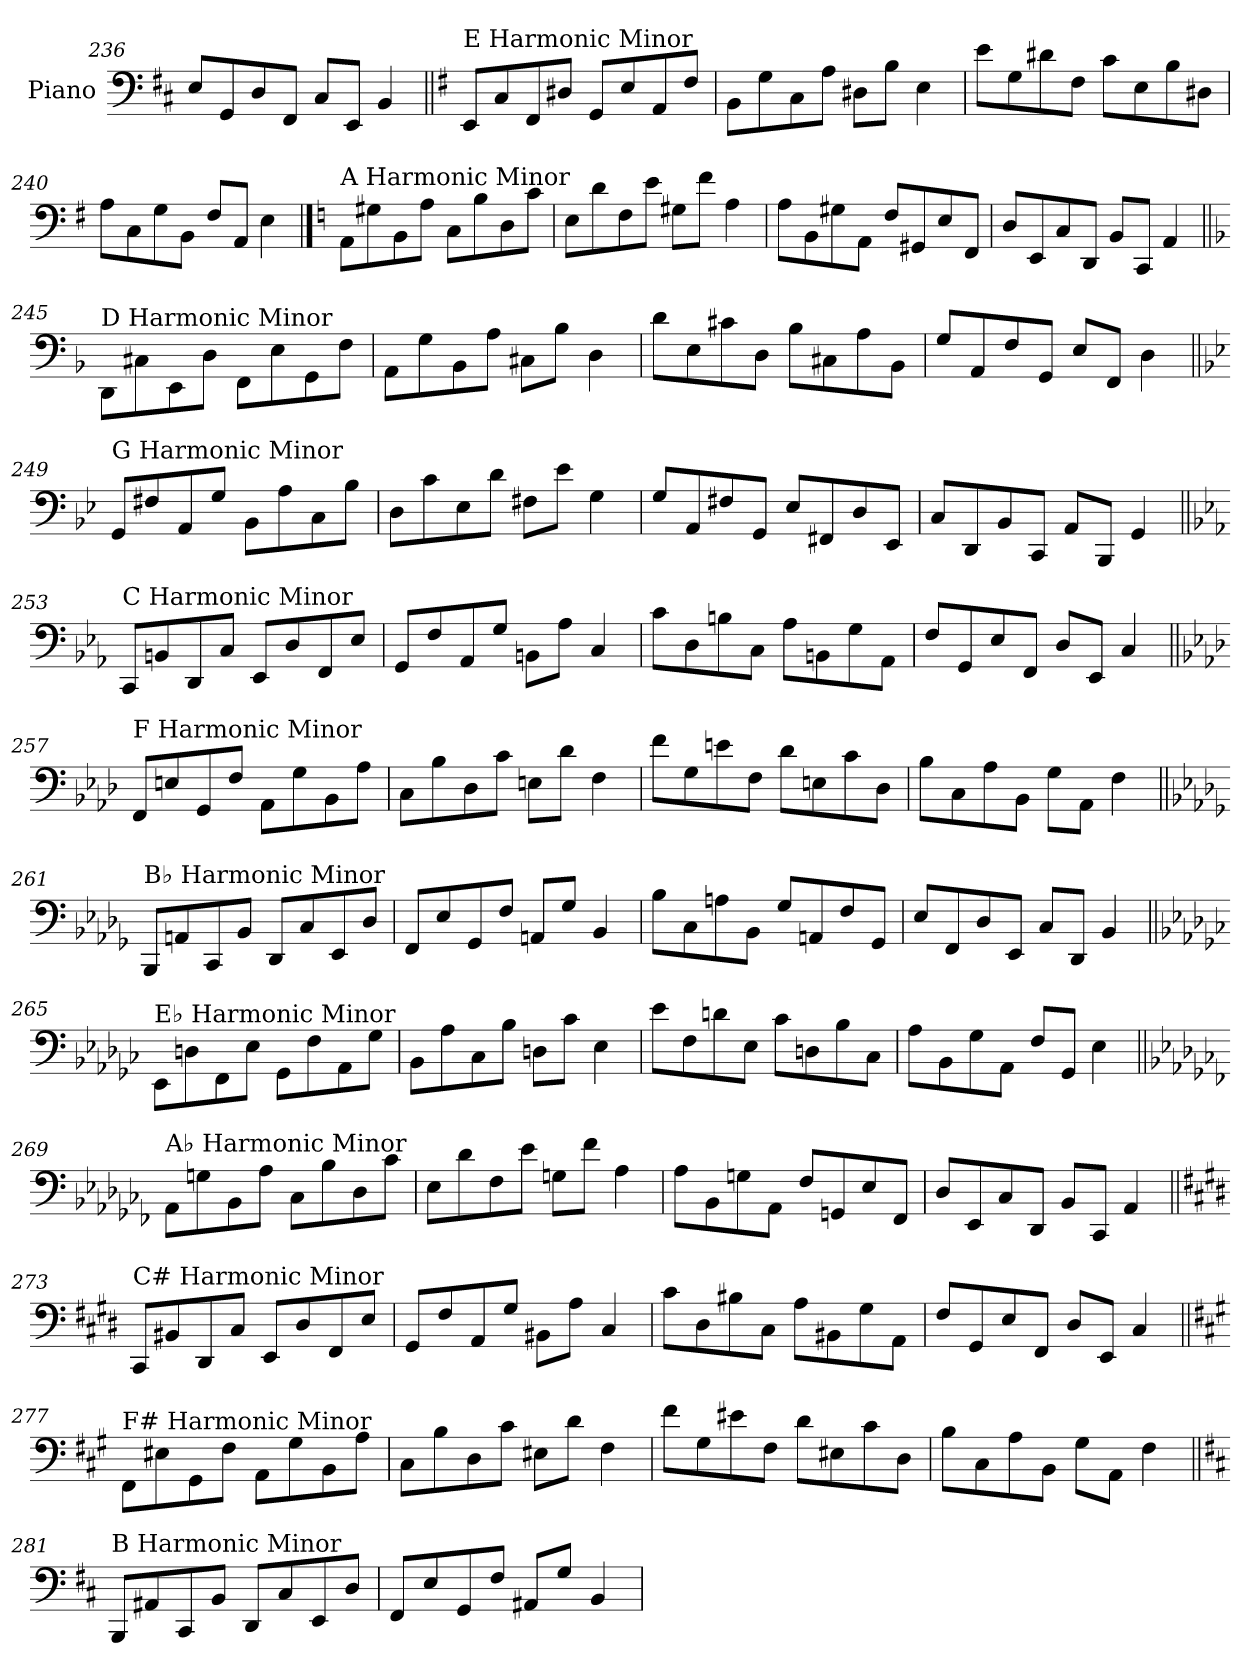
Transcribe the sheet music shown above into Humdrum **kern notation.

**kern
*part1
*staff1
*I"Piano
*I'Pno.
*clefF4
*k[f#c#]
=236
8E/L
8GG/
8D/
8FF#/J
8C#/L
8EE/J
4BB/
!!LO:LB:g=z
=237||
*k[f#]
!LO:TX:a:t=E Harmonic Minor
8EE/L
8C/
8FF#/
8D#X/J
8GG/L
8E/
8AA/
8F#/J
=238
8BB\L
8G\
8C\
8A\J
8D#X\L
8B\J
4E\
=239
8e\L
8G\
8d#X\
8F#\J
8c\L
8E\
8B\
8D#X\J
=240
8A\L
8C\
8G\
8BB\J
8F#/L
8AA/J
4E\
!!LO:PB:g=z
==241
*k[]
!LO:TX:a:t=A Harmonic Minor
8AA\L
8G#X\
8BB\
8A\J
8C\L
8B\
8D\
8c\J
=242
8E\L
8d\
8F\
8e\J
8G#X\L
8f\J
4A\
=243
8A\L
8BB\
8G#X\
8AA\J
8F/L
8GG#X/
8E/
8FF/J
=244
8D/L
8EE/
8C/
8DD/J
8BB/L
8CC/J
4AA/
!!LO:LB:g=z
=245||
*k[b-]
!LO:TX:a:t=D Harmonic Minor
8DD\L
8C#X\
8EE\
8D\J
8FF\L
8E\
8GG\
8F\J
=246
8AA\L
8G\
8BB-\
8A\J
8C#X\L
8B-\J
4D\
=247
8d\L
8E\
8c#X\
8D\J
8B-\L
8C#X\
8A\
8BB-\J
=248
8G/L
8AA/
8F/
8GG/J
8E/L
8FF/J
4D\
!!LO:LB:g=z
=249||
*k[b-e-]
!LO:TX:a:t=G Harmonic Minor
8GG/L
8F#X/
8AA/
8G/J
8BB-\L
8A\
8C\
8B-\J
=250
8D\L
8c\
8E-\
8d\J
8F#X\L
8e-\J
4G\
=251
8G/L
8AA/
8F#X/
8GG/J
8E-/L
8FF#X/
8D/
8EE-/J
=252
8C/L
8DD/
8BB-/
8CC/J
8AA/L
8BBB-/J
4GG/
!!LO:LB:g=z
=253||
*k[b-e-a-]
!LO:TX:a:t=C Harmonic Minor
8CC/L
8BBn/
8DD/
8C/J
8EE-/L
8D/
8FF/
8E-/J
=254
8GG/L
8F/
8AA-/
8G/J
8BBn\L
8A-\J
4C/
=255
8c\L
8D\
8Bn\
8C\J
8A-\L
8BBn\
8G\
8AA-\J
=256
8F/L
8GG/
8E-/
8FF/J
8D/L
8EE-/J
4C/
!!LO:LB:g=z
=257||
*k[b-e-a-d-]
!LO:TX:a:t=F Harmonic Minor
8FF/L
8En/
8GG/
8F/J
8AA-\L
8G\
8BB-\
8A-\J
=258
8C\L
8B-\
8D-\
8c\J
8En\L
8d-\J
4F\
=259
8f\L
8G\
8en\
8F\J
8d-\L
8En\
8c\
8D-\J
=260
8B-\L
8C\
8A-\
8BB-\J
8G\L
8AA-\J
4F\
!!LO:LB:g=z
=261||
*k[b-e-a-d-g-]
!LO:TX:a:t=B♭ Harmonic Minor
8BBB-/L
8AAn/
8CC/
8BB-/J
8DD-/L
8C/
8EE-/
8D-/J
=262
8FF/L
8E-/
8GG-/
8F/J
8AAn/L
8G-/J
4BB-/
=263
8B-\L
8C\
8An\
8BB-\J
8G-/L
8AAn/
8F/
8GG-/J
=264
8E-/L
8FF/
8D-/
8EE-/J
8C/L
8DD-/J
4BB-/
!!LO:PB:g=z
=265||
*k[b-e-a-d-g-c-]
!LO:TX:a:t=E♭ Harmonic Minor
8EE-\L
8Dn\
8FF\
8E-\J
8GG-\L
8F\
8AA-\
8G-\J
=266
8BB-\L
8A-\
8C-\
8B-\J
8Dn\L
8c-\J
4E-\
=267
8e-\L
8F\
8dn\
8E-\J
8c-\L
8Dn\
8B-\
8C-\J
=268
8A-\L
8BB-\
8G-\
8AA-\J
8F/L
8GG-/J
4E-\
!!LO:LB:g=z
=269||
*k[b-e-a-d-g-c-f-]
!LO:TX:a:t=A♭ Harmonic Minor
8AA-\L
8Gn\
8BB-\
8A-\J
8C-\L
8B-\
8D-\
8c-\J
=270
8E-\L
8d-\
8F-\
8e-\J
8Gn\L
8f-\J
4A-\
=271
8A-\L
8BB-\
8Gn\
8AA-\J
8F-/L
8GGn/
8E-/
8FF-/J
=272
8D-/L
8EE-/
8C-/
8DD-/J
8BB-/L
8CC-/J
4AA-/
!!LO:LB:g=z
=273||
*k[f#c#g#d#]
!LO:TX:a:t=C# Harmonic Minor
8CC#/L
8BB#X/
8DD#/
8C#/J
8EE/L
8D#/
8FF#/
8E/J
=274
8GG#/L
8F#/
8AA/
8G#/J
8BB#X\L
8A\J
4C#/
=275
8c#\L
8D#\
8B#X\
8C#\J
8A\L
8BB#X\
8G#\
8AA\J
=276
8F#/L
8GG#/
8E/
8FF#/J
8D#/L
8EE/J
4C#/
!!LO:LB:g=z
=277||
*k[f#c#g#]
!LO:TX:a:t=F# Harmonic Minor
8FF#\L
8E#X\
8GG#\
8F#\J
8AA\L
8G#\
8BB\
8A\J
=278
8C#\L
8B\
8D\
8c#\J
8E#X\L
8d\J
4F#\
=279
8f#\L
8G#\
8e#X\
8F#\J
8d\L
8E#X\
8c#\
8D\J
=280
8B\L
8C#\
8A\
8BB\J
8G#\L
8AA\J
4F#\
!!LO:LB:g=z
=281||
*k[f#c#]
!LO:TX:a:t=B Harmonic Minor
8BBB/L
8AA#X/
8CC#/
8BB/J
8DD/L
8C#/
8EE/
8D/J
=282
8FF#/L
8E/
8GG/
8F#/J
8AA#X/L
8G/J
4BB/
=
*-
